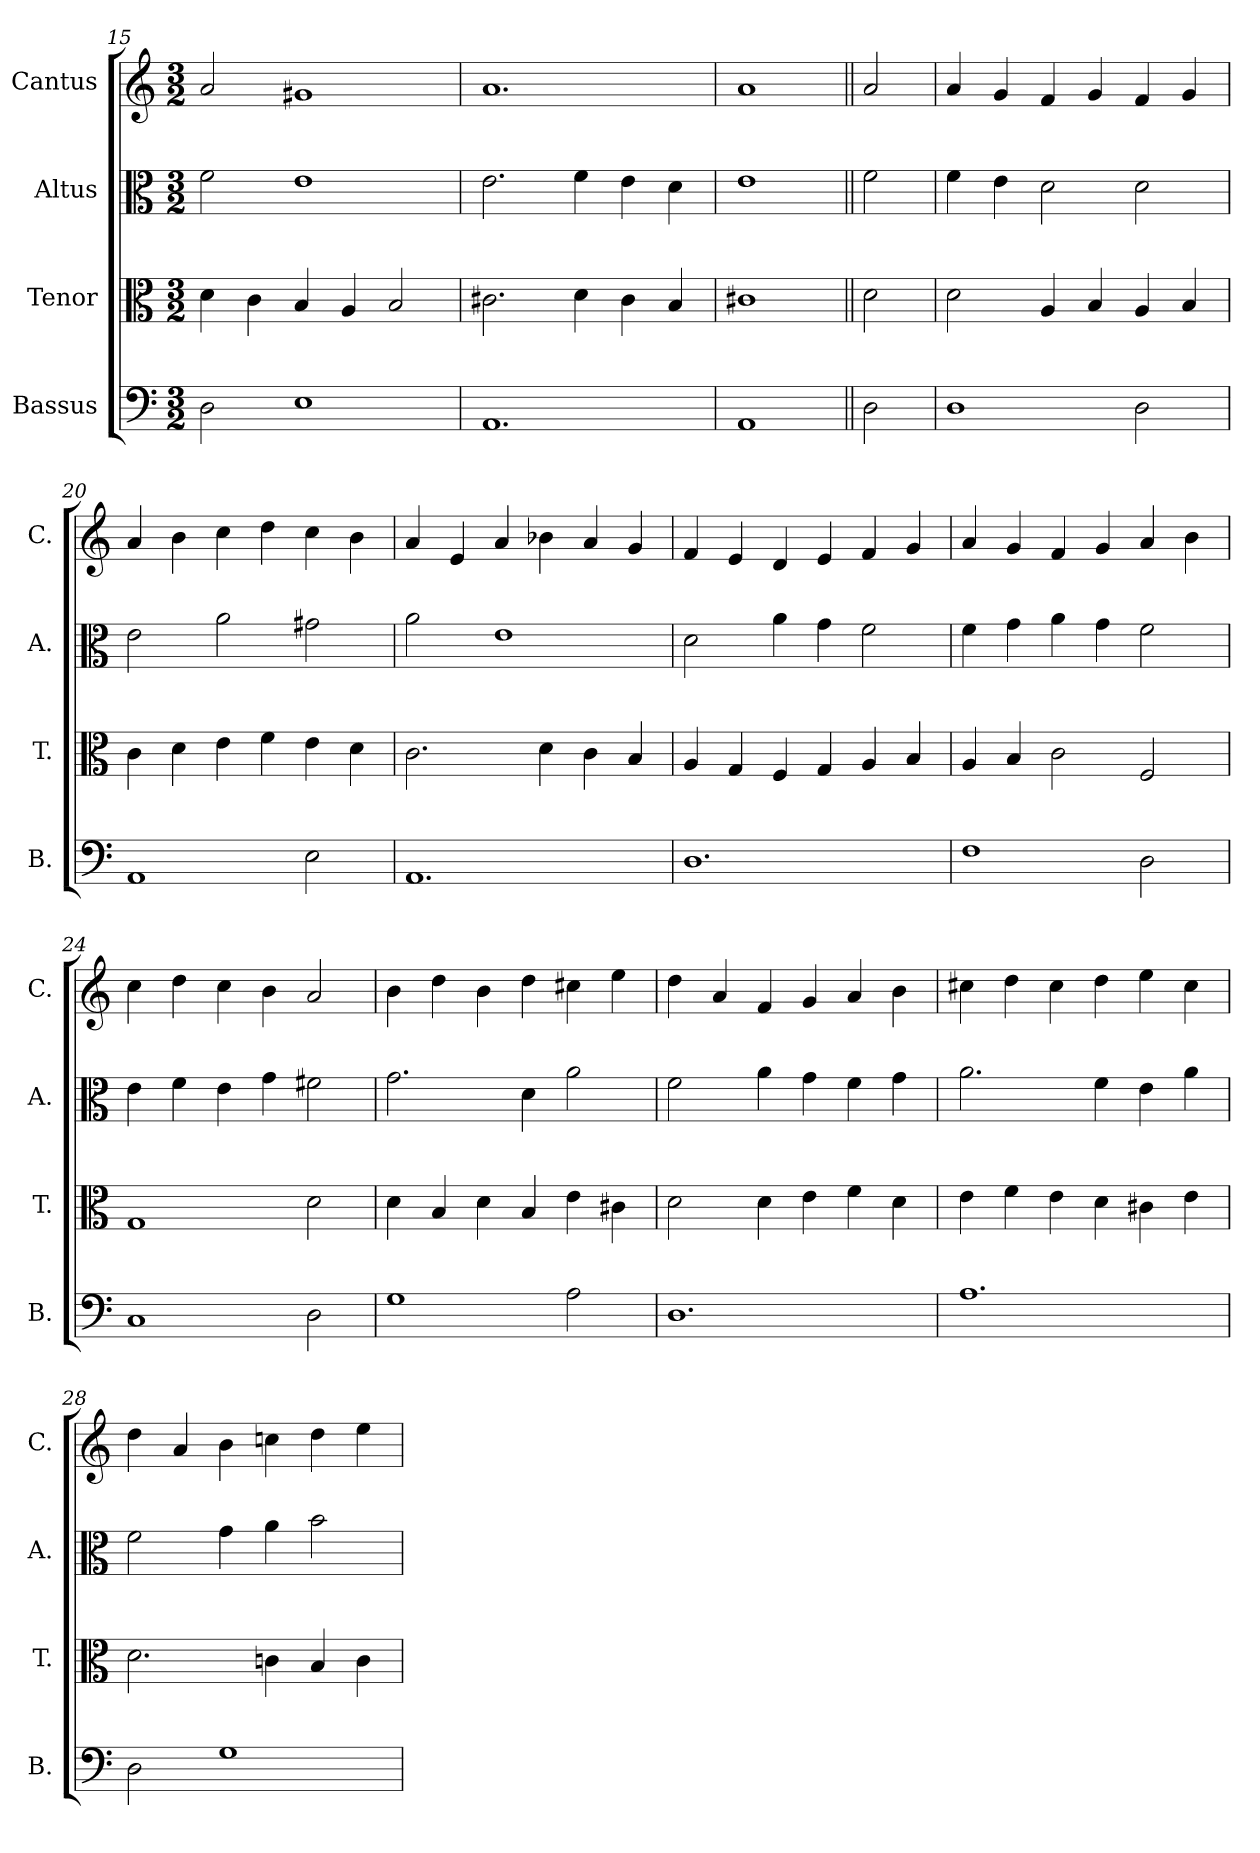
**kern	**kern	**kern	**kern
*part4	*part3	*part2	*part1
*staff4	*staff3	*staff2	*staff1
*I"Bassus	*I"Tenor	*I"Altus	*I"Cantus
*I'B.	*I'T.	*I'A.	*I'C.
*clefF4	*clefC3	*clefC3	*clefG2
*k[]	*k[]	*k[]	*k[]
*C:	*C:	*C:	*C:
*M3/2	*M3/2	*M3/2	*M3/2
=15	=15	=15	=15
2D\	4d\	2f\	2a/
.	4c\	.	.
1E\	4B/	1e\	1g#X/
.	4A/	.	.
.	2B/	.	.
=16	=16	=16	=16
1.AA/	2.c#X\	2.e\	1.a/
.	4d\	4f\	.
.	4c#\	4e\	.
.	4B/	4d\	.
=17	=17	=17	=17
1AA/	1c#X\	1e\	1a/
=18||	=18||	=18||	=18||
2D\	2d\	2f\	2a/
=19	=19	=19	=19
1D\	2d\	4f\	4a/
.	.	4e\	4g/
.	4A/	2d\	4f/
.	4B/	.	4g/
2D\	4A/	2d\	4f/
.	4B/	.	4g/
=20	=20	=20	=20
1AA/	4c\	2e\	4a/
.	4d\	.	4b\
.	4e\	2a\	4cc\
.	4f\	.	4dd\
2E\	4e\	2g#X\	4cc\
.	4d\	.	4b\
!!LO:LB:g=z
=21	=21	=21	=21
1.AA/	2.c\	2a\	4a/
.	.	.	4e/
.	.	1e\	4a/
.	4d\	.	4b-X\
.	4c\	.	4a/
.	4B/	.	4g/
=22	=22	=22	=22
1.D\	4A/	2d\	4f/
.	4G/	.	4e/
.	4F/	4a\	4d/
.	4G/	4g\	4e/
.	4A/	2f\	4f/
.	4B/	.	4g/
=23	=23	=23	=23
1F\	4A/	4f\	4a/
.	4B/	4g\	4g/
.	2c\	4a\	4f/
.	.	4g\	4g/
2D\	2F/	2f\	4a/
.	.	.	4b\
=24	=24	=24	=24
1C/	1G/	4e\	4cc\
.	.	4f\	4dd\
.	.	4e\	4cc\
.	.	4g\	4b\
2D\	2d\	2f#X\	2a/
=25	=25	=25	=25
1G\	4d\	2.g\	4b\
.	4B/	.	4dd\
.	4d\	.	4b\
.	4B/	4d\	4dd\
2A\	4e\	2a\	4cc#X\
.	4c#X\	.	4ee\
=26	=26	=26	=26
1.D\	2d\	2f\	4dd\
.	.	.	4a/
.	4d\	4a\	4f/
.	4e\	4g\	4g/
.	4f\	4f\	4a/
.	4d\	4g\	4b\
=27	=27	=27	=27
1.A\	4e\	2.a\	4cc#X\
.	4f\	.	4dd\
.	4e\	.	4cc#\
.	4d\	4f\	4dd\
.	4c#X\	4e\	4ee\
.	4e\	4a\	4cc#\
=28	=28	=28	=28
2D\	2.d\	2f\	4dd\
.	.	.	4a/
1G\	.	4g\	4b\
.	4cn\	4a\	4ccn\
.	4B/	2b\	4dd\
.	4c\	.	4ee\
=	=	=	=
*-	*-	*-	*-
